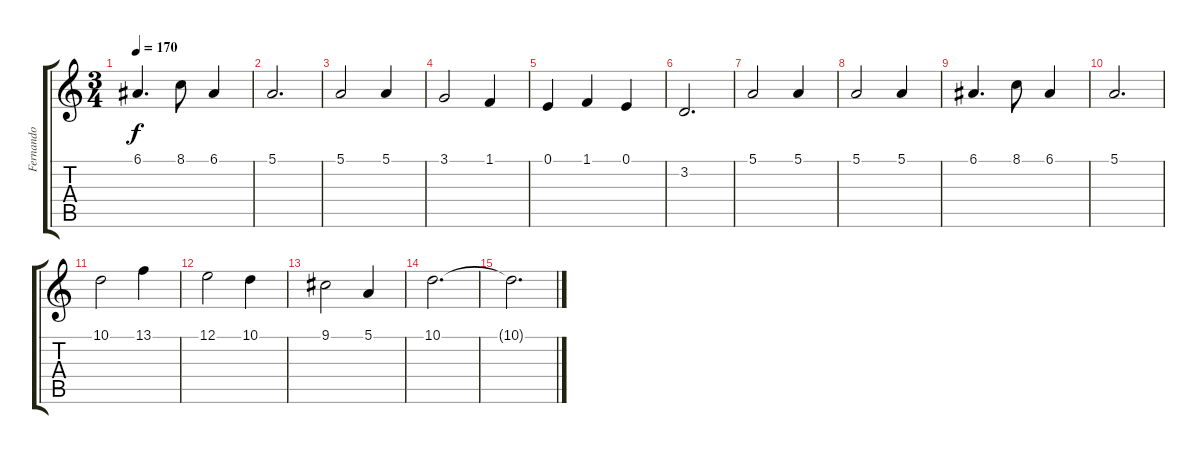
\track ("Fernando" "Fernando") {instrument flute}
\staff {score tabs}
\tuning (E4 B3 G3 D3 A2 E2) {hide}
\ts (3 4)
\tempo 170
\clef g2
\ks c
6.1.4{d dy f} 8.1.8 6.1.4 |
5.1.2{d} |
5.1.2 5.1.4 |
3.1.2 1.1.4 |
0.1.4 1.1.4 0.1.4 |
3.2.2{d} |
5.1.2 5.1.4 |
5.1.2 5.1.4 |
6.1.4{d} 8.1.8 6.1.4 |
5.1.2{d} |
10.1.2 13.1.4 |
12.1.2 10.1.4 |
9.1.2 5.1.4 |
10.1.2{d} |
10.1{t}.2{d}
